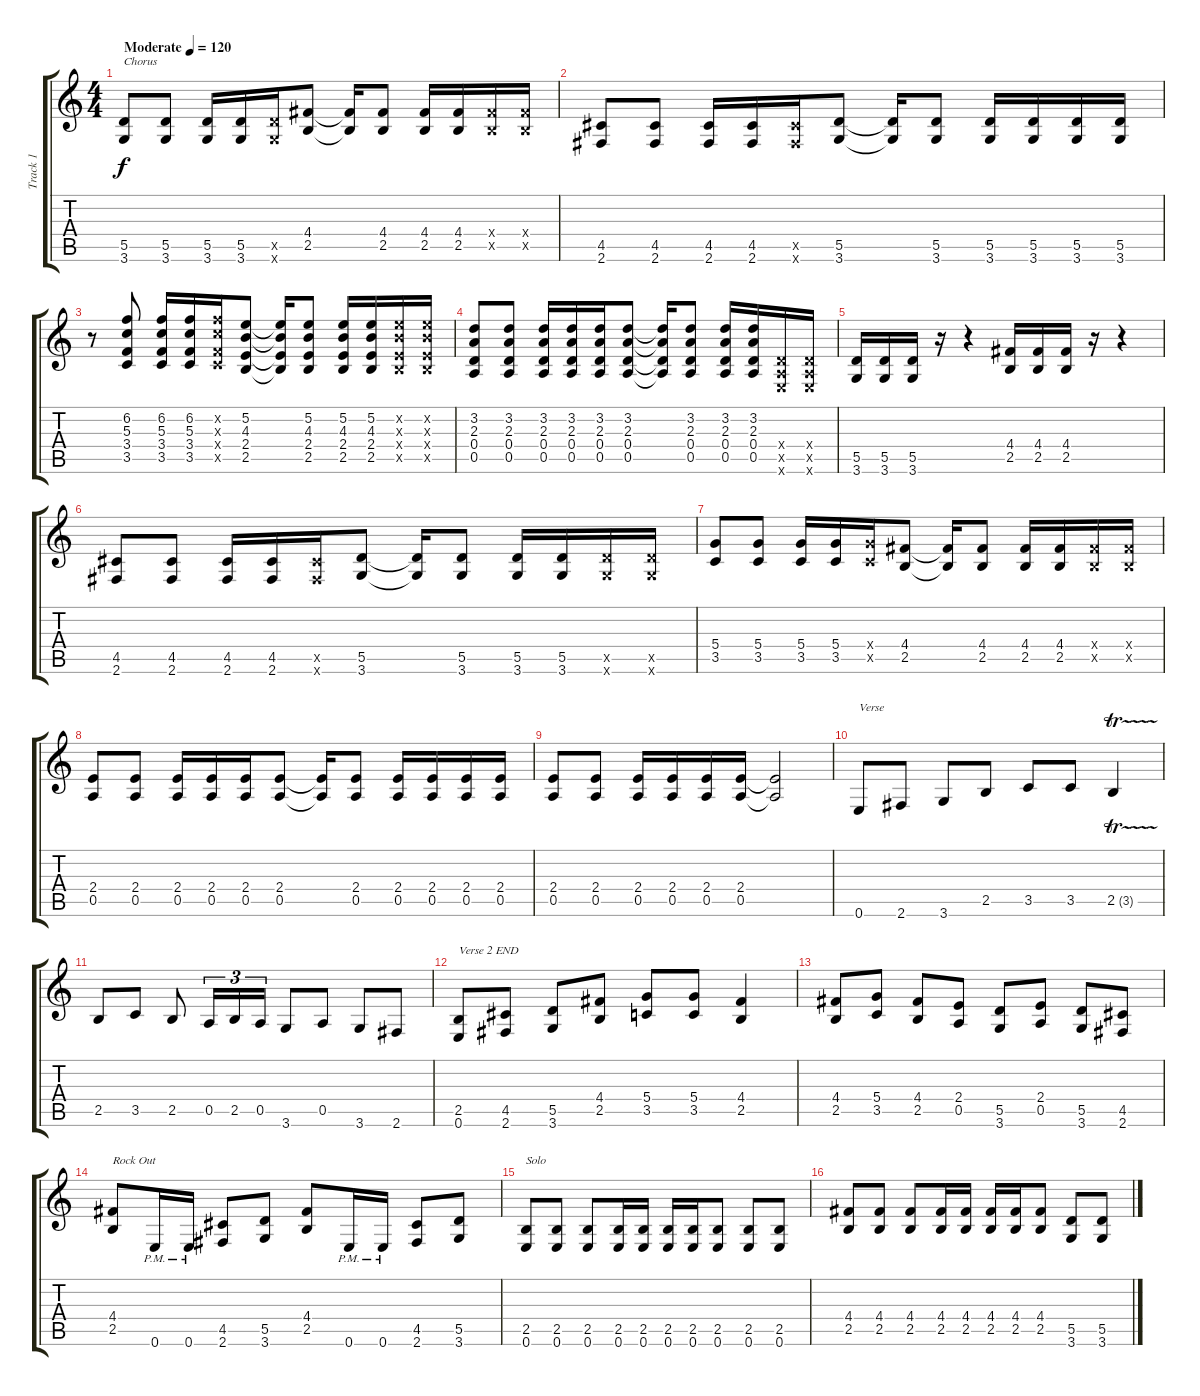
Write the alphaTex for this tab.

\track ("Track 1" "Track 1") {instrument acousticguitarsteel}
\staff {score tabs}
\tuning (E4 B3 G3 D3 A2 E2) {hide}
\ts (4 4)
\tempo (120 "Moderate")
\clef g2
\ks c
(5.5 3.6).8{txt "Chorus" dy f instrument acousticguitarsteel} (5.5 3.6).8 (5.5 3.6).16 (5.5 3.6).16 (5.5{x} 3.6{x}).16 (4.4 2.5).8 (4.4{t} 2.5{t}).16 (4.4 2.5).8 (4.4 2.5).16 (4.4 2.5).16 (4.4{x} 2.5{x}).16 (4.4{x} 2.5{x}).16 |
(4.5 2.6).8 (4.5 2.6).8 (4.5 2.6).16 (4.5 2.6).16 (4.5{x} 2.6{x}).16 (5.5 3.6).8 (5.5{t} 3.6{t}).16 (5.5 3.6).8 (5.5 3.6).16 (5.5 3.6).16 (5.5 3.6).16 (5.5 3.6).16 |
r.8 (6.2 5.3 3.4 3.5).8 (6.2 5.3 3.4 3.5).16 (6.2 5.3 3.4 3.5).16 (6.2{x} 5.3{x} 3.4{x} 3.5{x}).16 (5.2 4.3 2.4 2.5).8 (5.2{t} 4.3{t} 2.4{t} 2.5{t}).16 (5.2 4.3 2.4 2.5).8 (5.2 4.3 2.4 2.5).16 (5.2 4.3 2.4 2.5).16 (5.2{x} 4.3{x} 2.4{x} 2.5{x}).16 (5.2{x} 4.3{x} 2.4{x} 2.5{x}).16 |
(3.2 2.3 0.4 0.5).8 (3.2 2.3 0.4 0.5).8 (3.2 2.3 0.4 0.5).16 (3.2 2.3 0.4 0.5).16 (3.2 2.3 0.4 0.5).16 (3.2 2.3 0.4 0.5).8 (3.2{t} 2.3{t} 0.4{t} 0.5{t}).16 (3.2 2.3 0.4 0.5).8 (3.2 2.3 0.4 0.5).16 (3.2 2.3 0.4 0.5).16 (0.4{x} 0.5{x} 0.6{x}).16 (0.4{x} 0.5{x} 0.6{x}).16 |
(5.5 3.6).16 (5.5 3.6).16 (5.5 3.6).16 r.16 r.4 (4.4 2.5).16 (4.4 2.5).16 (4.4 2.5).16 r.16 r.4 |
(4.5 2.6).8 (4.5 2.6).8 (4.5 2.6).16 (4.5 2.6).16 (4.5{x} 2.6{x}).16 (5.5 3.6).8 (5.5{t} 3.6{t}).16 (5.5 3.6).8 (5.5 3.6).16 (5.5 3.6).16 (5.5{x} 3.6{x}).16 (5.5{x} 3.6{x}).16 |
(5.4 3.5).8 (5.4 3.5).8 (5.4 3.5).16 (5.4 3.5).16 (5.4{x} 3.5{x}).16 (4.4 2.5).8 (4.4{t} 2.5{t}).16 (4.4 2.5).8 (4.4 2.5).16 (4.4 2.5).16 (4.4{x} 2.5{x}).16 (4.4{x} 2.5{x}).16 |
(2.4 0.5).8 (2.4 0.5).8 (2.4 0.5).16 (2.4 0.5).16 (2.4 0.5).16 (2.4 0.5).8 (2.4{t} 0.5{t}).16 (2.4 0.5).8 (2.4 0.5).16 (2.4 0.5).16 (2.4 0.5).16 (2.4 0.5).16 |
(2.4 0.5).8 (2.4 0.5).8 (2.4 0.5).16 (2.4 0.5).16 (2.4 0.5).16 (2.4 0.5).16 (2.4{t} 0.5{t}).2 |
0.6.8{txt "Verse"} 2.6.8 3.6.8 2.5.8 3.5.8 3.5.8 2.5{tr (3 32)}.4 |
2.5.8 3.5.8 2.5.8 0.5.16{tu (3 2)} 2.5.16{tu (3 2)} 0.5.16{tu (3 2)} 3.6.8 0.5.8 3.6.8 2.6.8 |
(2.5 0.6).8{txt "Verse 2 END"} (4.5 2.6).8 (5.5 3.6).8 (4.4 2.5).8 (5.4 3.5).8 (5.4 3.5).8 (4.4 2.5).4 |
(4.4 2.5).8 (5.4 3.5).8 (4.4 2.5).8 (2.4 0.5).8 (5.5 3.6).8 (2.4 0.5).8 (5.5 3.6).8 (4.5 2.6).8 |
(4.4 2.5).8{txt "Rock Out"} 0.6{pm}.16 0.6{pm}.16 (4.5 2.6).8 (5.5 3.6).8 (4.4 2.5).8 0.6{pm}.16 0.6{pm}.16 (4.5 2.6).8 (5.5 3.6).8 |
(2.5 0.6).8{txt "Solo"} (2.5 0.6).8 (2.5 0.6).8 (2.5 0.6).16 (2.5 0.6).16 (2.5 0.6).16 (2.5 0.6).16 (2.5 0.6).8 (2.5 0.6).8 (2.5 0.6).8 |
(4.4 2.5).8 (4.4 2.5).8 (4.4 2.5).8 (4.4 2.5).16 (4.4 2.5).16 (4.4 2.5).16 (4.4 2.5).16 (4.4 2.5).8 (5.5 3.6).8 (5.5 3.6).8
